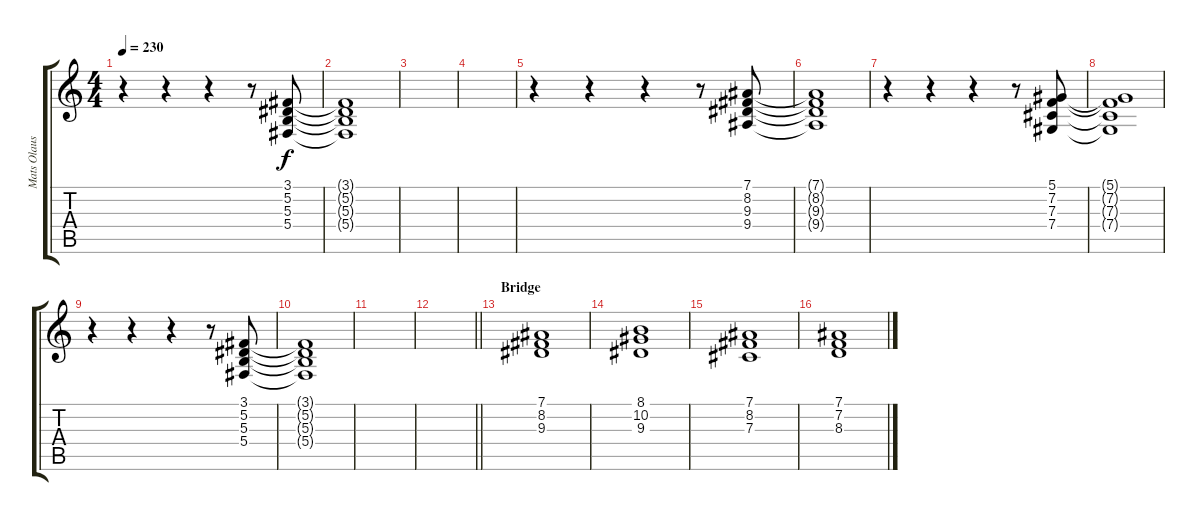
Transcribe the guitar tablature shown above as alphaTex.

\track ("Mats Olausson" "Mats Olaus") {instrument stringensemble1}
\staff {score tabs}
\tuning (Eb4 Bb3 Gb3 Db3 Ab2 Eb2) {hide}
\ts (4 4)
\tempo 230
\clef g2
\ks c
r.4{dy f} r.4 r.4 r.8 (3.1 5.2 5.3 5.4).8 |
(3.1{t} 5.2{t} 5.3{t} 5.4{t}).1 |
|
|
r.4 r.4 r.4 r.8 (7.1 8.2 9.3 9.4).8 |
(7.1{t} 8.2{t} 9.3{t} 9.4{t}).1 |
r.4 r.4 r.4 r.8 (5.1 7.2 7.3 7.4).8 |
(5.1{t} 7.2{t} 7.3{t} 7.4{t}).1 |
r.4 r.4 r.4 r.8 (3.1 5.2 5.3 5.4).8 |
(3.1{t} 5.2{t} 5.3{t} 5.4{t}).1 |
|
\barLineRight lightlight
|
\section ("" "Bridge")
(7.1 8.2 9.3).1 |
(8.1 10.2 9.3).1 |
(7.1 8.2 7.3).1 |
(7.1 7.2 8.3).1
